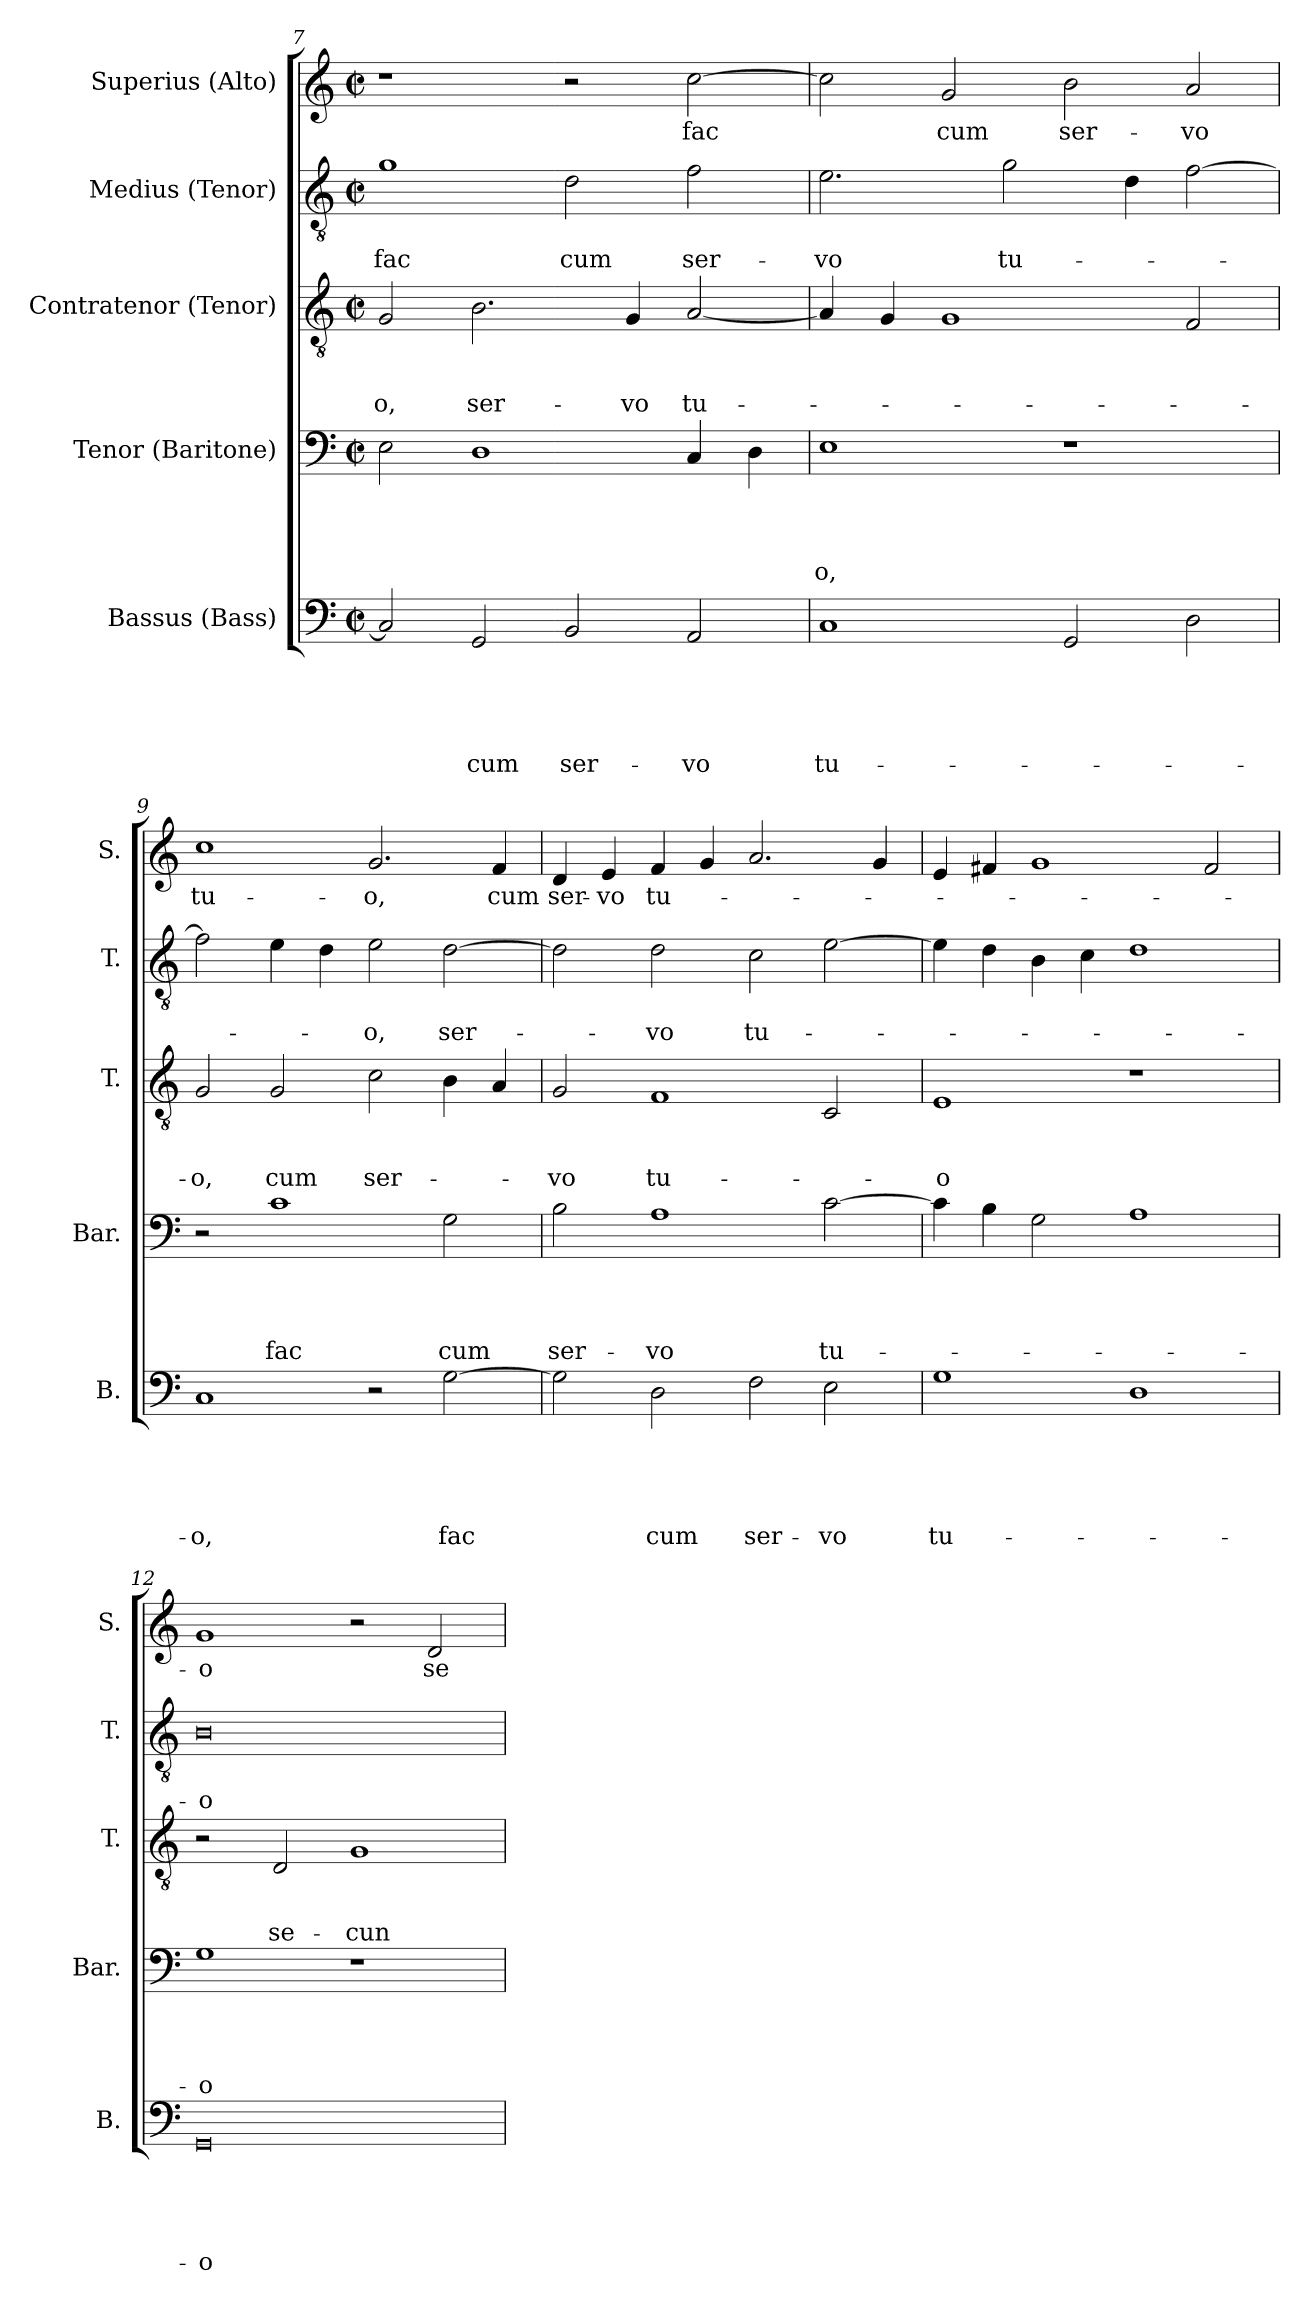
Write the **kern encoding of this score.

**kern	**text	**text	**text	**text	**text	**kern	**text	**text	**text	**text	**kern	**text	**text	**text	**kern	**text	**text	**kern	**text
*part5	*part5	*part5	*part5	*part5	*part5	*part4	*part4	*part4	*part4	*part4	*part3	*part3	*part3	*part3	*part2	*part2	*part2	*part1	*part1
*staff5	*staff5	*staff5	*staff5	*staff5	*staff5	*staff4	*staff4	*staff4	*staff4	*staff4	*staff3	*staff3	*staff3	*staff3	*staff2	*staff2	*staff2	*staff1	*staff1
*I"Bassus (Bass)	*	*	*	*	*	*I"Tenor (Baritone)	*	*	*	*	*I"Contratenor (Tenor)	*	*	*	*I"Medius (Tenor)	*	*	*I"Superius (Alto)	*
*I'B.	*	*	*	*	*	*I'Bar.	*	*	*	*	*I'T.	*	*	*	*I'T.	*	*	*I'S.	*
*clefF4	*	*	*	*	*	*clefF4	*	*	*	*	*clefGv2	*	*	*	*clefGv2	*	*	*clefG2	*
*k[]	*	*	*	*	*	*k[]	*	*	*	*	*k[]	*	*	*	*k[]	*	*	*k[]	*
*C:	*	*	*	*	*	*C:	*	*	*	*	*C:	*	*	*	*C:	*	*	*C:	*
*M2/2	*	*	*	*	*	*M2/2	*	*	*	*	*M2/2	*	*	*	*M2/2	*	*	*M2/2	*
*met(c|)	*	*	*	*	*	*met(c|)	*	*	*	*	*met(c|)	*	*	*	*met(c|)	*	*	*met(c|)	*
=7	=7	=7	=7	=7	=7	=7	=7	=7	=7	=7	=7	=7	=7	=7	=7	=7	=7	=7	=7
!	!	!	!	!	!	!	!	!	!	!	!	!	!	!LO:LY:b	!	!	!LO:LY:b	!	!
2C/]	.	.	.	.	.	2E\	.	.	.	.	2G/	.	.	-o,	1g	.	fac	1r	.
!	!	!	!	!	!LO:LY:b	!	!	!	!	!	!	!	!	!LO:LY:b	!	!	!	!	!
2GG/	.	.	.	.	cum	1D	.	.	.	.	2.B\	.	.	ser-	.	.	.	.	.
!	!	!	!	!	!LO:LY:b	!	!	!	!	!	!	!	!	!	!	!	!LO:LY:b	!	!
2BB/	.	.	.	.	ser-	.	.	.	.	.	.	.	.	.	2d\	.	cum	2r	.
!	!	!	!	!	!	!	!	!	!	!	!	!	!	!LO:LY:b	!	!	!	!	!
.	.	.	.	.	.	.	.	.	.	.	4G/	.	.	-vo	.	.	.	.	.
!	!	!	!	!	!LO:LY:b	!	!	!	!	!	!	!	!	!LO:LY:b	!	!	!LO:LY:b	!	!LO:LY:b
2AA/	.	.	.	.	-vo	4C/	.	.	.	.	[<2A/	.	.	tu-	2f\	.	ser-	[>2cc\	fac
.	.	.	.	.	.	4D\	.	.	.	.	.	.	.	.	.	.	.	.	.
=8	=8	=8	=8	=8	=8	=8	=8	=8	=8	=8	=8	=8	=8	=8	=8	=8	=8	=8	=8
!	!	!	!	!	!LO:LY:b	!	!	!	!	!LO:LY:b	!	!	!	!	!	!	!LO:LY:b	!	!
1C	.	.	.	.	tu-	1E	.	.	.	-o,	4A/]	.	.	.	2.e\	.	-vo	2cc\]	.
.	.	.	.	.	.	.	.	.	.	.	4G/	.	.	.	.	.	.	.	.
!	!	!	!	!	!	!	!	!	!	!	!	!	!	!	!	!	!	!	!LO:LY:b
.	.	.	.	.	.	.	.	.	.	.	1G	.	.	.	.	.	.	2g/	cum
!	!	!	!	!	!	!	!	!	!	!	!	!	!	!	!	!	!LO:LY:b	!	!
.	.	.	.	.	.	.	.	.	.	.	.	.	.	.	2g\	.	tu-	.	.
!	!	!	!	!	!	!	!	!	!	!	!	!	!	!	!	!	!	!	!LO:LY:b
2GG/	.	.	.	.	.	1r	.	.	.	.	.	.	.	.	.	.	.	2b\	ser-
.	.	.	.	.	.	.	.	.	.	.	.	.	.	.	4d\	.	.	.	.
!	!	!	!	!	!	!	!	!	!	!	!	!	!	!	!	!	!	!	!LO:LY:b
2D\	.	.	.	.	.	.	.	.	.	.	2F/	.	.	.	[<2f\	.	.	2a/	-vo
!!LO:LB:g=z
=9	=9	=9	=9	=9	=9	=9	=9	=9	=9	=9	=9	=9	=9	=9	=9	=9	=9	=9	=9
!	!	!	!	!	!LO:LY:b	!	!	!	!	!	!	!	!	!LO:LY:b	!	!	!	!	!LO:LY:b
1C	.	.	.	.	-o,	2r	.	.	.	.	2G/	.	.	-o,	2f\]	.	.	1cc	tu-
!	!	!	!	!	!	!	!	!	!	!LO:LY:b	!	!	!	!LO:LY:b	!	!	!	!	!
.	.	.	.	.	.	1c	.	.	.	fac	2G/	.	.	cum	4e\	.	.	.	.
.	.	.	.	.	.	.	.	.	.	.	.	.	.	.	4d\	.	.	.	.
!	!	!	!	!	!	!	!	!	!	!	!	!	!	!LO:LY:b	!	!	!LO:LY:b	!	!LO:LY:b
2r	.	.	.	.	.	.	.	.	.	.	2c\	.	.	ser-	2e\	.	-o,	2.g/	-o,
!	!	!	!	!	!LO:LY:b	!	!	!	!	!LO:LY:b	!	!	!	!	!	!	!LO:LY:b	!	!
[>2G\	.	.	.	.	fac	2G\	.	.	.	cum	4B\	.	.	.	[>2d\	.	ser-	.	.
!	!	!	!	!	!	!	!	!	!	!	!	!	!	!	!	!	!	!	!LO:LY:b
.	.	.	.	.	.	.	.	.	.	.	4A/	.	.	.	.	.	.	4f/	cum
=10	=10	=10	=10	=10	=10	=10	=10	=10	=10	=10	=10	=10	=10	=10	=10	=10	=10	=10	=10
!	!	!	!	!	!	!	!	!	!	!LO:LY:b	!	!	!	!LO:LY:b	!	!	!	!	!LO:LY:b
2G\]	.	.	.	.	.	2B\	.	.	.	ser-	2G/	.	.	-vo	2d\]	.	.	4d/	ser-
!	!	!	!	!	!	!	!	!	!	!	!	!	!	!	!	!	!	!	!LO:LY:b
.	.	.	.	.	.	.	.	.	.	.	.	.	.	.	.	.	.	4e/	-vo
!	!	!	!	!	!LO:LY:b	!	!	!	!	!LO:LY:b	!	!	!	!LO:LY:b	!	!	!LO:LY:b	!	!LO:LY:b
2D\	.	.	.	.	cum	1A	.	.	.	-vo	1F	.	.	tu-	2d\	.	-vo	4f/	tu-
.	.	.	.	.	.	.	.	.	.	.	.	.	.	.	.	.	.	4g/	.
!	!	!	!	!	!LO:LY:b	!	!	!	!	!	!	!	!	!	!	!	!LO:LY:b	!	!
2F\	.	.	.	.	ser-	.	.	.	.	.	.	.	.	.	2c\	.	tu-	2.a/	.
!	!	!	!	!	!LO:LY:b	!	!	!	!	!LO:LY:b	!	!	!	!	!	!	!	!	!
2E\	.	.	.	.	-vo	[>2c\	.	.	.	tu-	2C/	.	.	.	[>2e\	.	.	.	.
.	.	.	.	.	.	.	.	.	.	.	.	.	.	.	.	.	.	4g/	.
=11	=11	=11	=11	=11	=11	=11	=11	=11	=11	=11	=11	=11	=11	=11	=11	=11	=11	=11	=11
!	!	!	!	!	!LO:LY:b	!	!	!	!	!	!	!	!	!LO:LY:b	!	!	!	!	!
1G	.	.	.	.	tu-	4c\]	.	.	.	.	1E	.	.	-o	4e\]	.	.	4e/	.
.	.	.	.	.	.	4B\	.	.	.	.	.	.	.	.	4d\	.	.	4f#X/	.
.	.	.	.	.	.	2G\	.	.	.	.	.	.	.	.	4B\	.	.	1g	.
.	.	.	.	.	.	.	.	.	.	.	.	.	.	.	4c\	.	.	.	.
1D	.	.	.	.	.	1A	.	.	.	.	1r	.	.	.	1d	.	.	.	.
.	.	.	.	.	.	.	.	.	.	.	.	.	.	.	.	.	.	2f#/	.
=12	=12	=12	=12	=12	=12	=12	=12	=12	=12	=12	=12	=12	=12	=12	=12	=12	=12	=12	=12
!	!	!	!	!	!LO:LY:b:rj	!	!	!	!	!LO:LY:b	!	!	!	!	!	!	!LO:LY:b:rj	!	!LO:LY:b
0GG	.	.	.	.	-o	1G	.	.	.	-o	2r	.	.	.	0B	.	-o	1g	-o
!	!	!	!	!	!	!	!	!	!	!	!	!	!	!LO:LY:b	!	!	!	!	!
.	.	.	.	.	.	.	.	.	.	.	2D/	.	.	se-	.	.	.	.	.
!	!	!	!	!	!	!	!	!	!	!	!	!	!	!LO:LY:b	!	!	!	!	!
.	.	.	.	.	.	1r	.	.	.	.	1G	.	.	-cun-	.	.	.	2r	.
!	!	!	!	!	!	!	!	!	!	!	!	!	!	!	!	!	!	!	!LO:LY:b
.	.	.	.	.	.	.	.	.	.	.	.	.	.	.	.	.	.	2d/	se-
=	=	=	=	=	=	=	=	=	=	=	=	=	=	=	=	=	=	=	=
*-	*-	*-	*-	*-	*-	*-	*-	*-	*-	*-	*-	*-	*-	*-	*-	*-	*-	*-	*-
